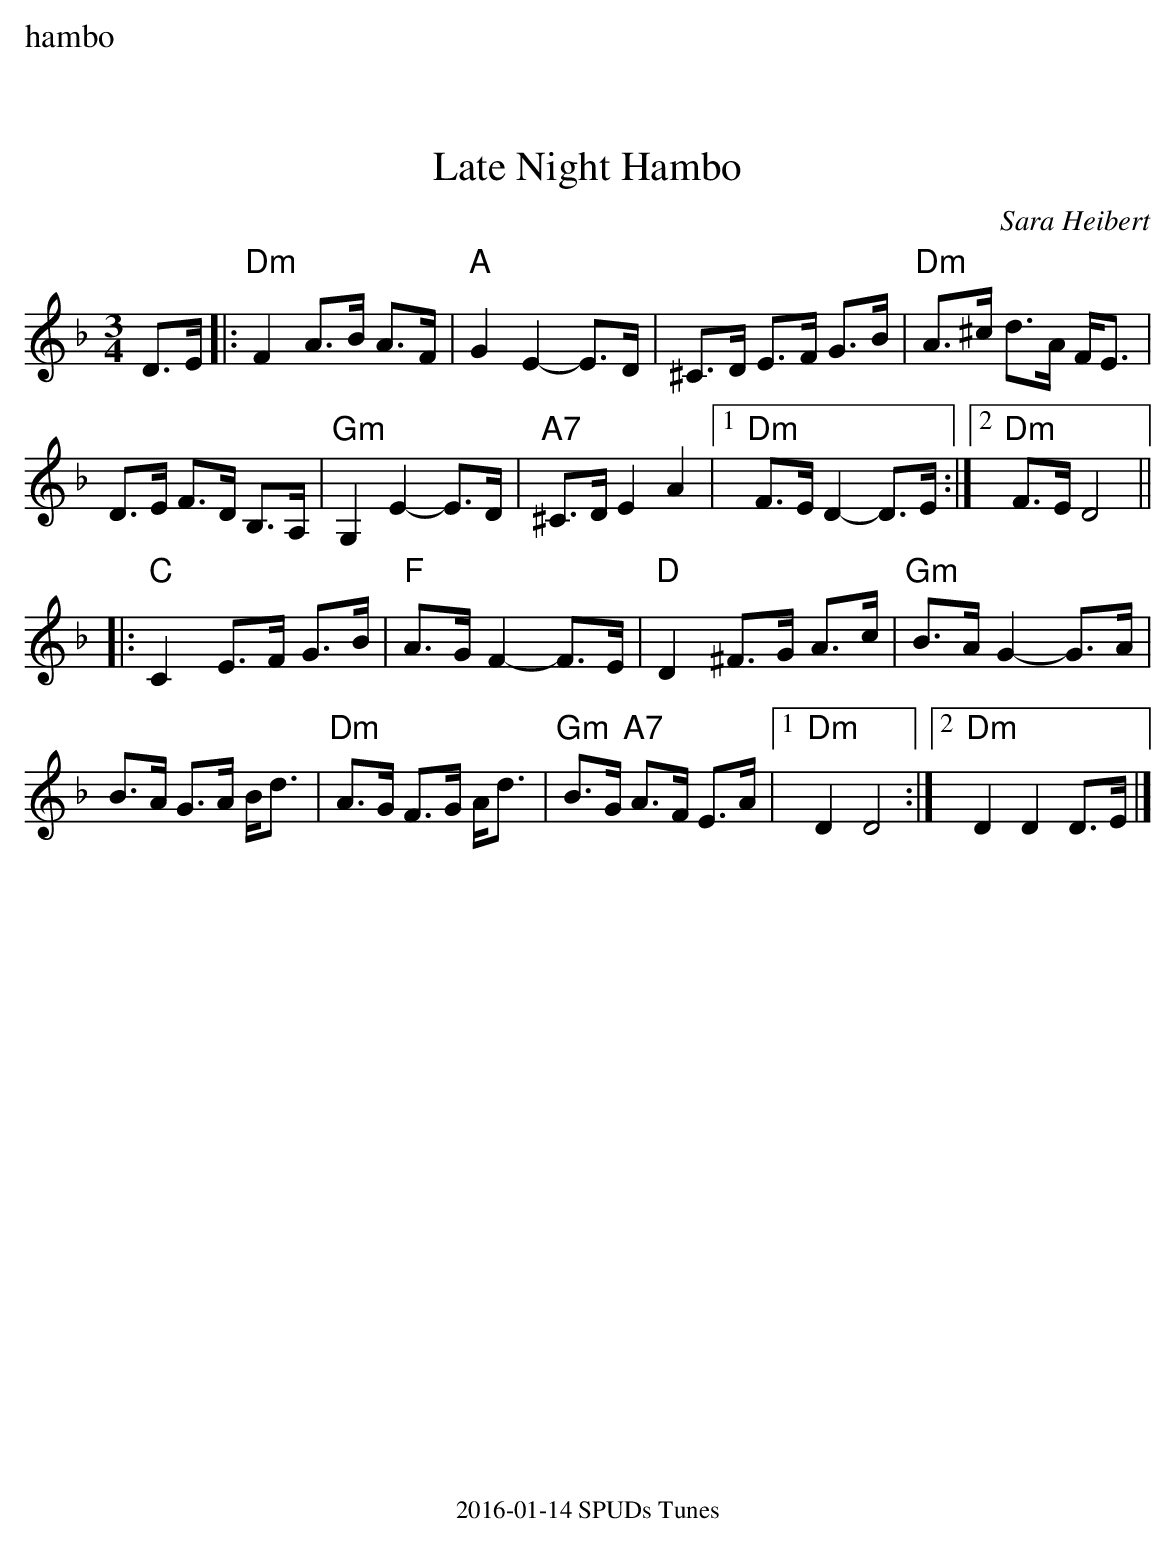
X:1
%%text hambo
T: Late Night Hambo
C: Sara Heibert
M:3/4
L:1/16
K:Dm
D3E |: "Dm"F4 A3B A3F | "A"G4 E4-E3D | ^C3D E3F G3B | "Dm"A3^c d3A FE3 |
D3E F3D B,3A, | "Gm"G,4 E4-E3D | "A7" ^C3D E4 A4 |1 "Dm"F3E D4-D3E :|2 "Dm" F3E D8 ||
|: "C" C4 E3F G3B | "F" A3G F4- F3E|"D"D4 ^F3G A3c |"Gm" B3A G4-G3A |
B3A G3A Bd3 | "Dm" A3G F3G Ad3| "Gm" B3G "A7"A3F E3A |1 "Dm" D4 D8 :|2 "Dm" D4 D4 D3E |]
